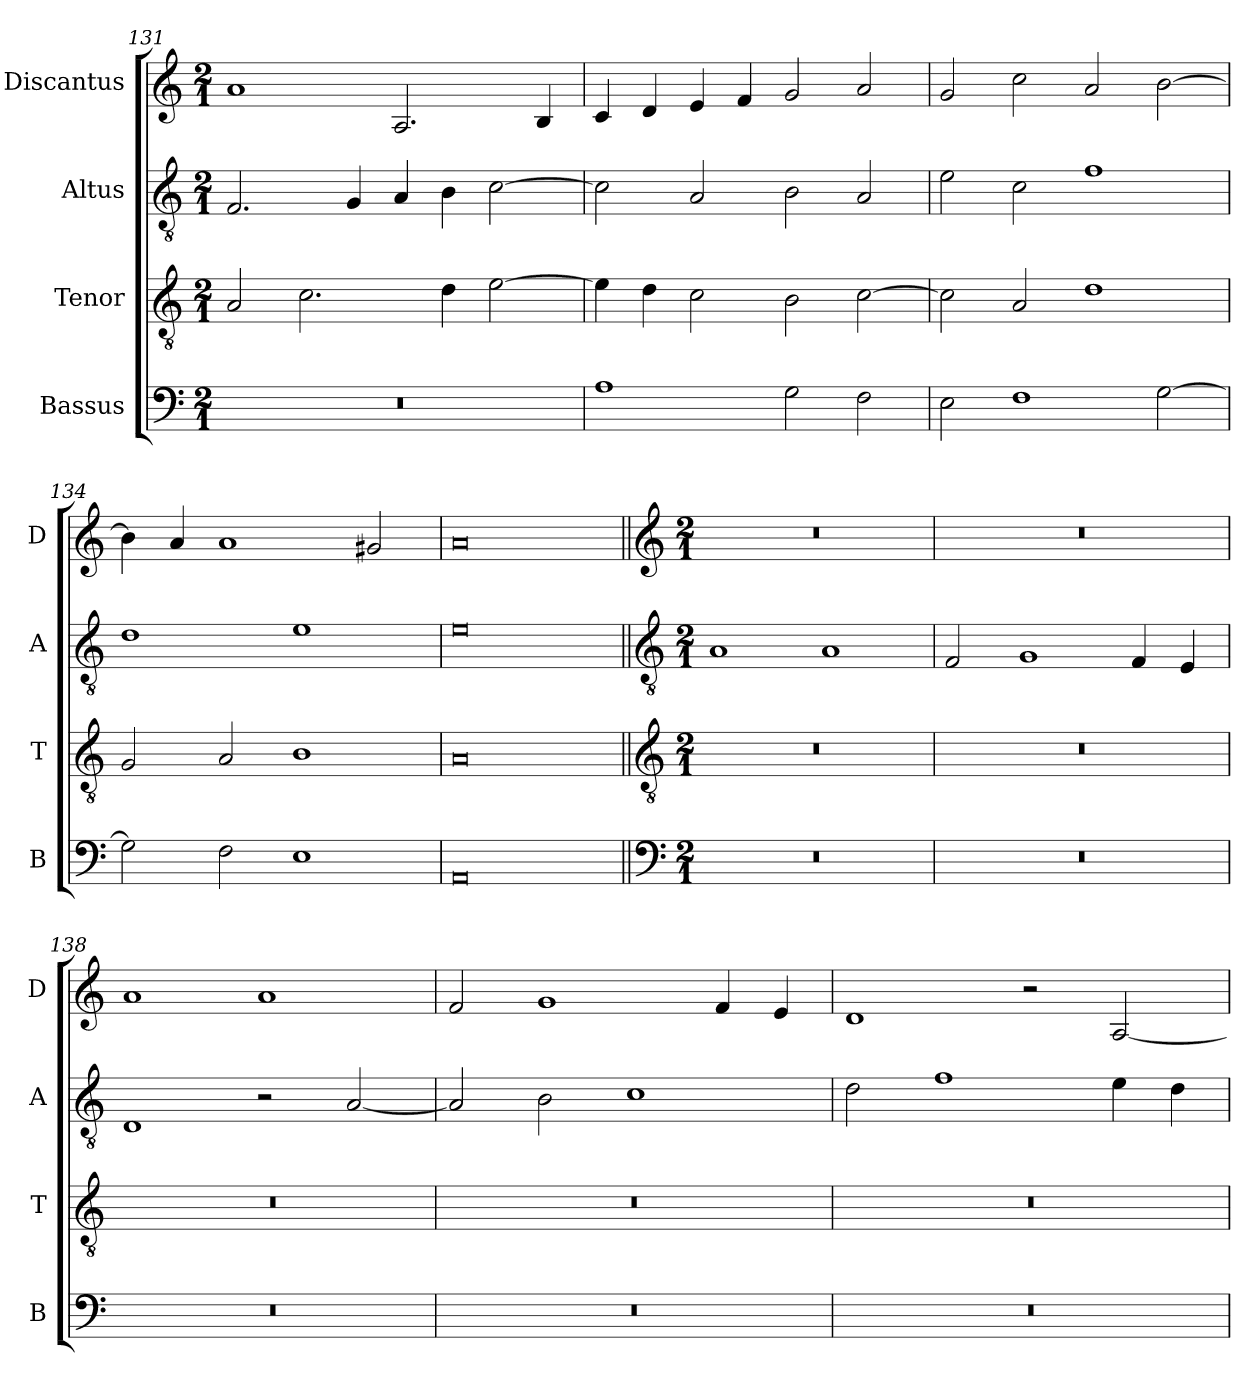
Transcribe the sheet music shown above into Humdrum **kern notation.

**kern	**kern	**kern	**kern
*part4	*part3	*part2	*part1
*staff4	*staff3	*staff2	*staff1
*I"Bassus	*I"Tenor	*I"Altus	*I"Discantus
*I'B	*I'T	*I'A	*I'D
*clefF4	*clefGv2	*clefGv2	*clefG2
*k[]	*k[]	*k[]	*k[]
*M2/1	*M2/1	*M2/1	*M2/1
=131	=131	=131	=131
0r	2A/	2.F/	1a
.	2.c\	.	.
.	.	4G/	.
.	.	4A/	2.A/
.	4d\	4B\	.
.	[2e\	[2c\	.
.	.	.	4B/
=132	=132	=132	=132
1A	4e\]	2c\]	4c/
.	4d\	.	4d/
.	2c\	2A/	4e/
.	.	.	4f/
2G\	2B\	2B\	2g/
2F\	[2c\	2A/	2a/
=133	=133	=133	=133
2E\	2c\]	2e\	2g/
1F	2A/	2c\	2cc\
.	1d	1f	2a/
[2G\	.	.	[2b\
=134	=134	=134	=134
2G\]	2G/	1d	4b\]
.	.	.	4a/
2F\	2A/	.	1a
1E	1B	1e	.
.	.	.	2g#X/
=135	=135	=135	=135
0AA	0A	0e	0a
!!LO:LB:g=z
=136||	=136||	=136||	=136||
*clefF4	*clefGv2	*clefGv2	*clefG2
*k[]	*k[]	*k[]	*k[]
*M2/1	*M2/1	*M2/1	*M2/1
0r	0r	1A	0r
.	.	1A	.
=137	=137	=137	=137
0r	0r	2F/	0r
.	.	1G	.
.	.	4F/	.
.	.	4E/	.
=138	=138	=138	=138
0r	0r	1D	1a
.	.	2r	1a
.	.	[2A/	.
=139	=139	=139	=139
0r	0r	2A/]	2f/
.	.	2B\	1g
.	.	1c	.
.	.	.	4f/
.	.	.	4e/
=140	=140	=140	=140
0r	0r	2d\	1d
.	.	1f	.
.	.	.	2r
.	.	4e\	[2A/
.	.	4d\	.
=	=	=	=
*-	*-	*-	*-
